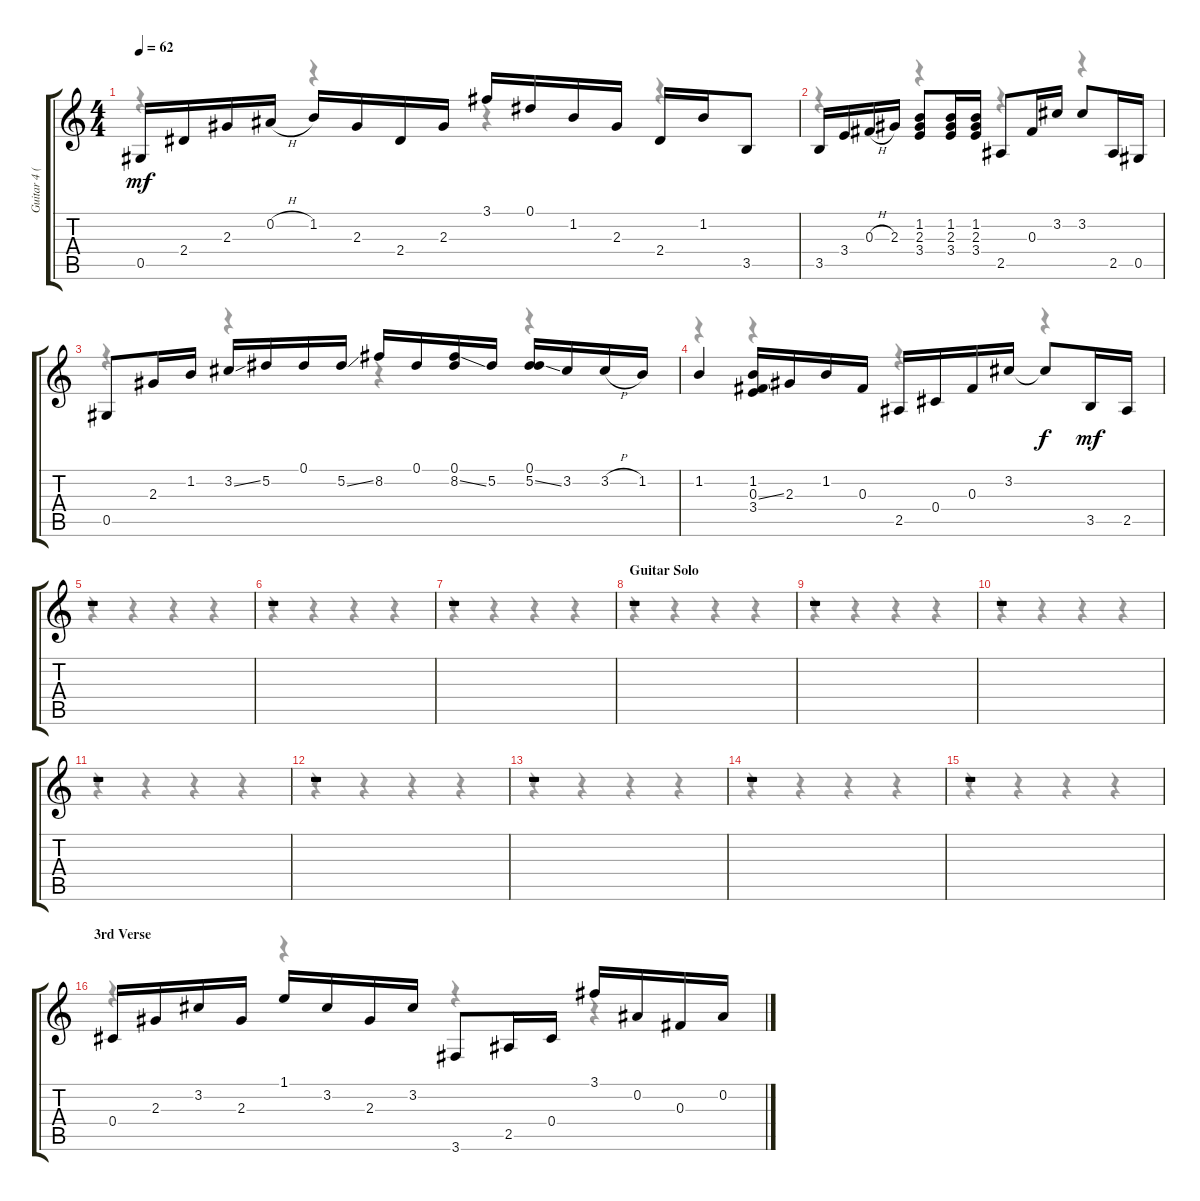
\track ("Guitar 4 (Slash)" "Guitar 4 (") {instrument electricguitarclean}
\staff {score tabs}
\tuning (Eb4 Bb3 Gb3 Db3 Ab2 Eb2) {hide}
\voice
\ts (4 4)
\tempo 62
\clef g2
\ks c
0.5.16{dy mf} 2.4.16 2.3.16 0.2{h}.16 1.2.16 2.3.16 2.4.16 2.3.16 3.1.16 0.1.16 1.2.16 2.3.16 2.4.16 1.2.16 3.5.8 |
3.5.16 3.4.16 0.3{h}.16 2.3.16 (1.2 2.3 3.4).8 (1.2 2.3 3.4).16 (1.2 2.3 3.4).16 2.5.8 0.3.16 3.2.16 3.2.8 2.5.16 0.5.16 |
0.5.8 2.3.16 1.2.16 3.2{ss}.16 5.2.16 0.1.16 5.2{ss}.16 8.2.16 0.1.16 (0.1 8.2{ss}).16 5.2.16 (0.1 5.2{ss}).16 3.2.16 3.2{h}.16 1.2.16 |
1.2.4 (1.2 0.3{ss} 3.4).16 2.3.16 1.2.16 0.3.16 2.5.16 0.4.16 0.3.16 3.2.16 3.2{t}.8{dy f} 3.5.16{dy mf} 2.5.16 |
r.1 |
r.1 |
r.1 |
\section ("" "Guitar Solo")
r.1 |
r.1 |
r.1 |
r.1 |
r.1 |
r.1 |
r.1 |
r.1 |
\section ("" "3rd Verse")
0.4.16 2.3.16 3.2.16 2.3.16 1.1.16 3.2.16 2.3.16 3.2.16 3.6.8 2.5.16 0.4.16 3.1.16 0.2.16 0.3.16 0.2.16
\voice
\clef g2
\ottava regular
\simile none
\ks c
r.4{dy f} r.4 r.4 r.4 |
r.4 r.4 r.4 r.4 |
r.4 r.4 r.4 r.4 |
r.4 r.4 r.4 r.4 |
r.4 r.4 r.4 r.4 |
r.4 r.4 r.4 r.4 |
r.4 r.4 r.4 r.4 |
r.4 r.4 r.4 r.4 |
r.4 r.4 r.4 r.4 |
r.4 r.4 r.4 r.4 |
r.4 r.4 r.4 r.4 |
r.4 r.4 r.4 r.4 |
r.4 r.4 r.4 r.4 |
r.4 r.4 r.4 r.4 |
r.4 r.4 r.4 r.4 |
r.4 r.4 r.4 r.4
